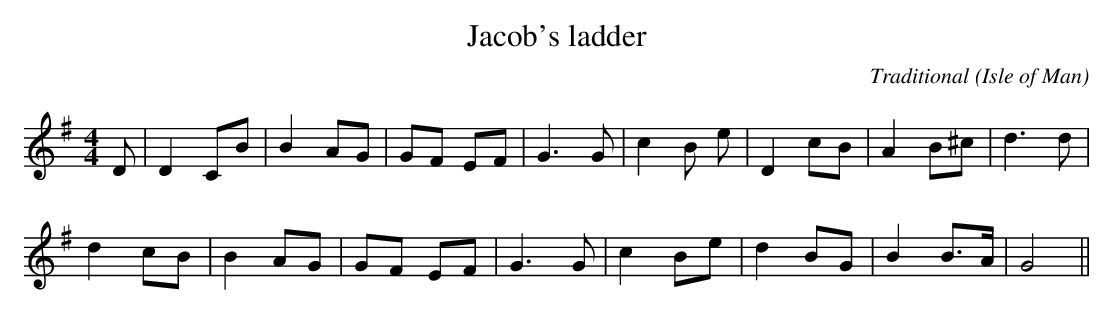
X:1
T:Jacob's ladder
C:Traditional
O:Isle of Man
M:4/4
K:G
D|D2 CB|B2 AG|GF EF|G3 G|c2B e|D2 cB|A2 B^c|d3 d|
d2 cB|B2 AG|GF EF|G3 G|c2 Be|d2 BG|B2 B3/2A/|G4||
